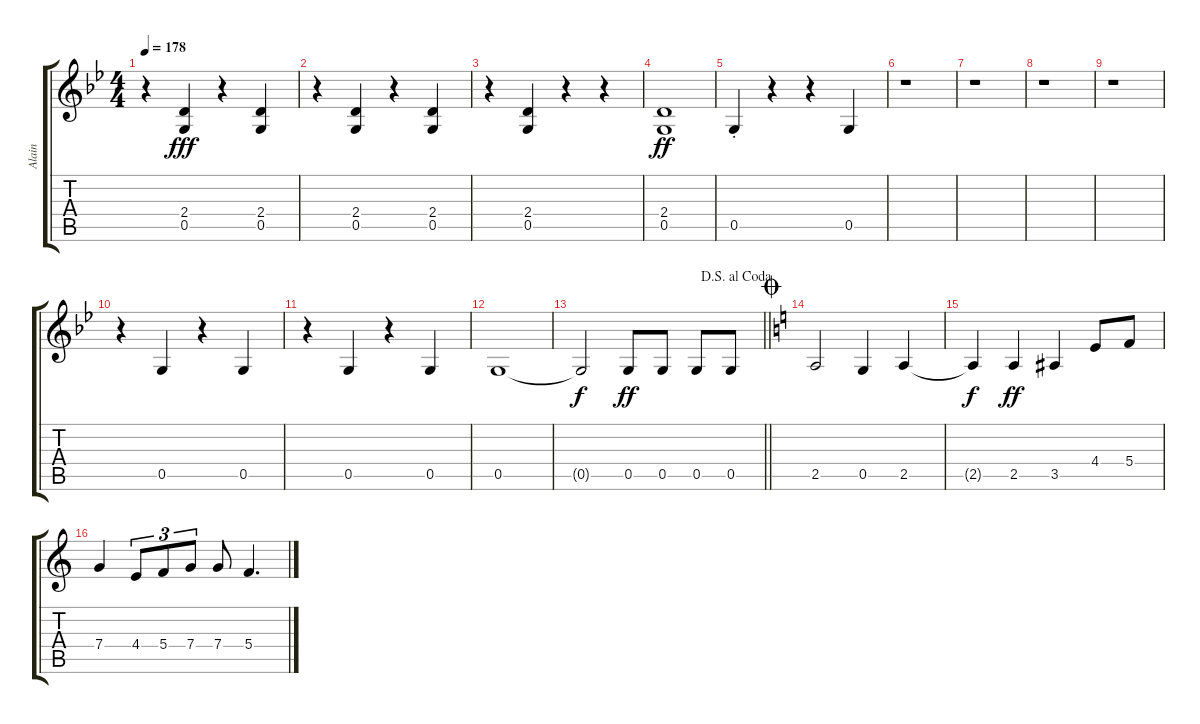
\track ("Alain" "Alain") {instrument overdrivenguitar}
\staff {score tabs}
\tuning (D4 A3 F3 C3 G2 D2) {hide}
\ts (4 4)
\tempo 178
\clef g2
\ks gminor
r.4{dy fff} (2.4 0.5).4 r.4 (2.4 0.5).4 |
r.4 (2.4 0.5).4 r.4 (2.4 0.5).4 |
r.4 (2.4 0.5).4 r.4 r.4 |
(2.4 0.5).1{dy ff} |
0.5{st}.4 r.4 r.4 0.5.4 |
r.1 |
r.1 |
r.1 |
r.1 |
r.4 0.5.4 r.4 0.5.4 |
r.4 0.5.4 r.4 0.5.4 |
0.5.1 |
\jump dalsegnoalcoda
\barLineRight lightlight
0.5{t}.2{dy f} 0.5.8{dy ff} 0.5.8 0.5.8 0.5.8 |
\jump coda
\ks c
2.5.2{instrument overdrivenguitar} 0.5.4 2.5.4 |
2.5{t}.4{dy f} 2.5.4{dy ff} 3.5.4 4.4.8 5.4.8 |
7.4.4 4.4.8{tu (3 2)} 5.4.8{tu (3 2)} 7.4.8{tu (3 2)} 7.4.8 5.4.4{d}
